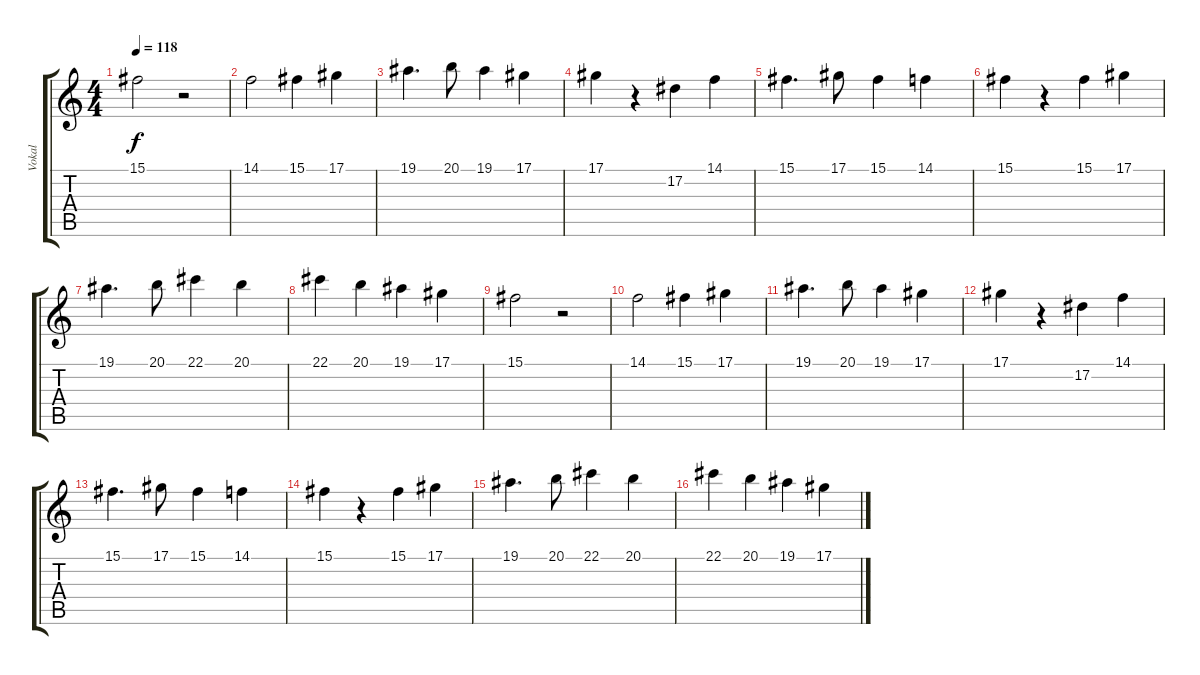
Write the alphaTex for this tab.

\track ("Vokal" "Vokal") {instrument altosax}
\staff {score tabs}
\tuning (Eb4 Bb3 Gb3 Db3 Ab2 Eb2) {hide}
\ts (4 4)
\tempo 118
\clef g2
\ks c
15.1.2{dy f} r.2 |
14.1.2 15.1.4 17.1.4 |
19.1.4{d} 20.1.8 19.1.4 17.1.4 |
17.1.4 r.4 17.2.4 14.1.4 |
15.1.4{d} 17.1.8 15.1.4 14.1.4 |
15.1.4 r.4 15.1.4 17.1.4 |
19.1.4{d} 20.1.8 22.1.4 20.1.4 |
22.1.4 20.1.4 19.1.4 17.1.4 |
15.1.2 r.2 |
14.1.2 15.1.4 17.1.4 |
19.1.4{d} 20.1.8 19.1.4 17.1.4 |
17.1.4 r.4 17.2.4 14.1.4 |
15.1.4{d} 17.1.8 15.1.4 14.1.4 |
15.1.4 r.4 15.1.4 17.1.4 |
19.1.4{d} 20.1.8 22.1.4 20.1.4 |
22.1.4 20.1.4 19.1.4 17.1.4
